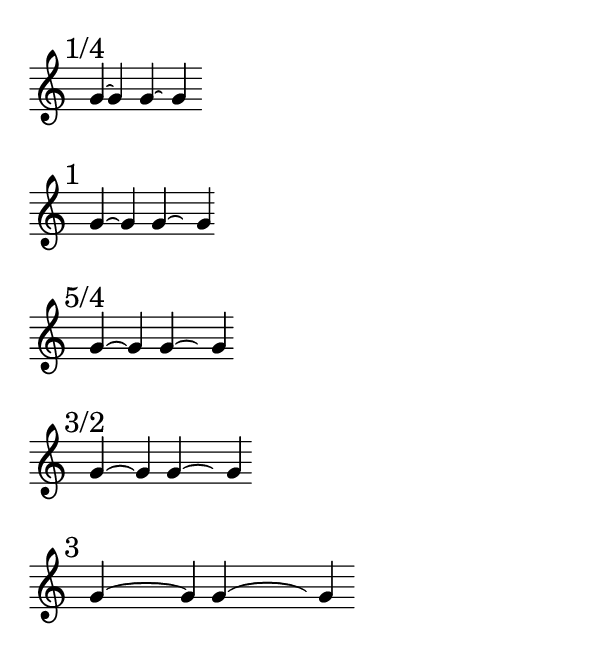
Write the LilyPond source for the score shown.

\version "2.16.2"

\paper { indent = 0  ragged-right = ##t paper-width = 10 \cm line-width = 9 \cm }

br = { \bar "" \break }

% #(set-global-staff-size 10)

\layout { \context { \Voice \override Tie #'direction = #UP } }

\transpose d g

\new Staff \with { \remove Time_signature_engraver } { \time 9999/1 \set tieWaitForNote = ##t \tieUp
    \mark "1/4"
    d'4*1/4 ~ d'4
    \bar "" 
    <<
      {
        \once \override Tie #'control-points = 
        #'((1.5 . -0.42) (1.637 . -0.18) (2.015 . -0.18) (2.15 . -0.42))
        d'4 ~ \hideNotes d' \unHideNotes
      }
      \new Voice { 
        \once \override Stem #'extra-offset = #'(1.82 . 0)
        \once \override NoteHead #'extra-offset = #'(1.82 . 0) 
        d'4
      }
    >>
    \br 
    
    \mark "1"
    d'4 ~ d'4
    \bar "" 
    <<
      {
        \once \override Tie #'control-points = 
        #'((1.554 . -0.55) (1.854 . -0.15) (2.639 . -0.15) (2.939 . -0.55))
        d'4 ~ \hideNotes d' \unHideNotes
      }
      \new Voice { 
        \once \override Stem #'extra-offset = #'(3.00 . 0)
        \once \override NoteHead #'extra-offset = #'(3.00 . 0) 
        d'4
      }
    >>
    \br
    
    \mark "5/4"
    d'4 ~ s16 d'4
    \bar "" 
    <<
      {
        \once \override Tie #'control-points = 
        #'((1.554 . -0.6) (2.000 . -0.15) (3.174 . -0.15) (3.647 . -0.6))
        d'4*5/4 ~ \hideNotes d' \unHideNotes
      }
      \new Voice { 
        \once \override Stem #'extra-offset = #'(3.75 . 0)
        \once \override NoteHead #'extra-offset = #'(3.75 . 0) 
        d'4
      }
    >>
    \br
    
    \mark "3/2"
    d'4 ~ s8 d'4
    \bar "" 
    <<
      {
        \once \override Tie #'control-points = 
        #'((1.554 . -0.6) (2.19 . -0.1) (3.759 . -0.1) (4.397 . -0.6))
        d'4*3/2 ~ \hideNotes d' \unHideNotes
      }
      \new Voice { 
        \once \override Stem #'extra-offset = #'(4.5 . 0)
        \once \override NoteHead #'extra-offset = #'(4.5 . 0) 
        d'4
      }
    >>
    \br
    
    \mark "3"
    d'4 ~ s2 d'4
    \bar "" 
    <<
      {
        \once \override Tie #'control-points = 
        #'((1.554 . -0.45) (2.866 . 0.7) (7.752 . 0.7) (9.065 . -0.45))
        d'4*3 ~ \hideNotes d' \unHideNotes
      }
      \new Voice { 
        \once \override Stem #'extra-offset = #'(9.00 . 0)
        \once \override NoteHead #'extra-offset = #'(9.00 . 0) 
        d'4
      }
    >>
    \br
        
  }
